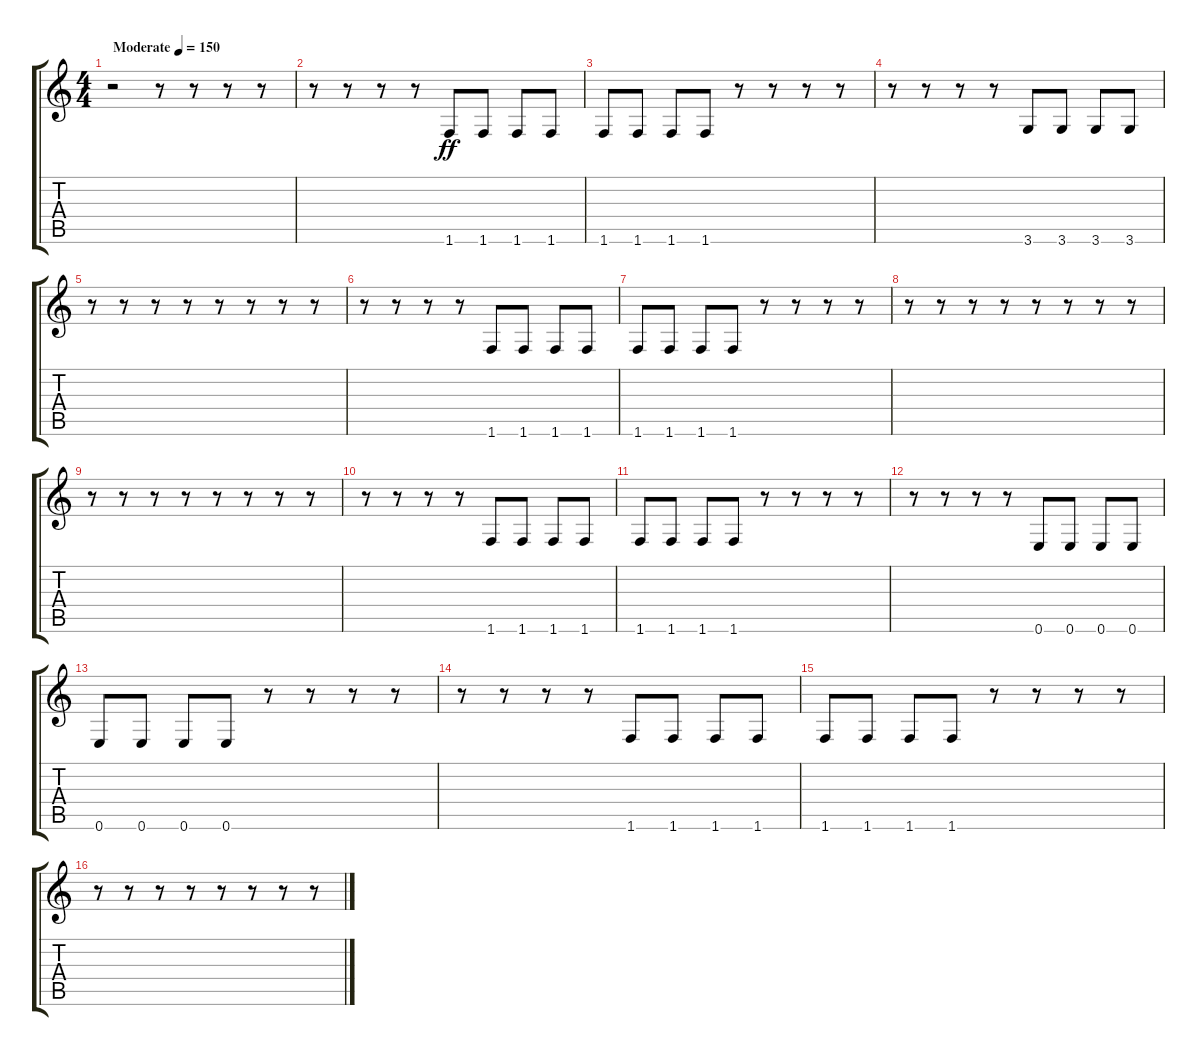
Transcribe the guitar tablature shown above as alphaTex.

\track "" {instrument electricbasspick}
\staff {score tabs}
\tuning (E4 B3 G3 D3 A2 E2) {hide}
\ts (4 4)
\tempo (150 "Moderate")
\clef g2
\ks c
r.2{dy ff instrument electricbasspick} r.8 r.8 r.8 r.8 |
r.8 r.8 r.8 r.8 1.6.8 1.6.8 1.6.8 1.6.8 |
1.6.8 1.6.8 1.6.8 1.6.8 r.8 r.8 r.8 r.8 |
r.8 r.8 r.8 r.8 3.6.8 3.6.8 3.6.8 3.6.8 |
r.8 r.8 r.8 r.8 r.8 r.8 r.8 r.8 |
r.8 r.8 r.8 r.8 1.6.8 1.6.8 1.6.8 1.6.8 |
1.6.8 1.6.8 1.6.8 1.6.8 r.8 r.8 r.8 r.8 |
r.8 r.8 r.8 r.8 r.8 r.8 r.8 r.8 |
r.8 r.8 r.8 r.8 r.8 r.8 r.8 r.8 |
r.8 r.8 r.8 r.8 1.6.8 1.6.8 1.6.8 1.6.8 |
1.6.8 1.6.8 1.6.8 1.6.8 r.8 r.8 r.8 r.8 |
r.8 r.8 r.8 r.8 0.6.8 0.6.8 0.6.8 0.6.8 |
0.6.8 0.6.8 0.6.8 0.6.8 r.8 r.8 r.8 r.8 |
r.8 r.8 r.8 r.8 1.6.8 1.6.8 1.6.8 1.6.8 |
1.6.8 1.6.8 1.6.8 1.6.8 r.8 r.8 r.8 r.8 |
r.8 r.8 r.8 r.8 r.8 r.8 r.8 r.8
